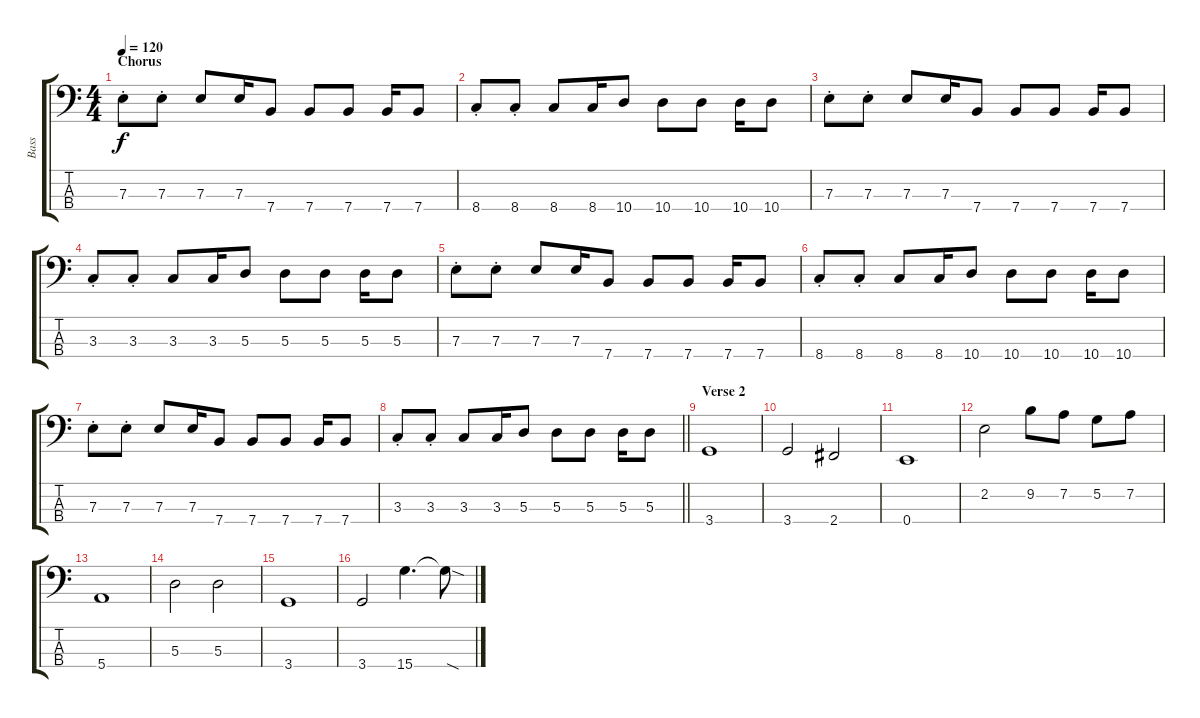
\track ("Bass" "Bass") {instrument electricbassfinger}
\staff {score tabs}
\tuning (G2 D2 A1 E1) {hide}
\ts (4 4)
\section ("" "Chorus")
\tempo 120
\clef f4
\ks c
7.3{st}.8{dy f} 7.3{st}.8 7.3.8 7.3.16 7.4.8 7.4.8 7.4.8 7.4.16 7.4.8 |
8.4{st}.8 8.4{st}.8 8.4.8 8.4.16 10.4.8 10.4.8 10.4.8 10.4.16 10.4.8 |
7.3{st}.8 7.3{st}.8 7.3.8 7.3.16 7.4.8 7.4.8 7.4.8 7.4.16 7.4.8 |
3.3{st}.8 3.3{st}.8 3.3.8 3.3.16 5.3.8 5.3.8 5.3.8 5.3.16 5.3.8 |
7.3{st}.8 7.3{st}.8 7.3.8 7.3.16 7.4.8 7.4.8 7.4.8 7.4.16 7.4.8 |
8.4{st}.8 8.4{st}.8 8.4.8 8.4.16 10.4.8 10.4.8 10.4.8 10.4.16 10.4.8 |
7.3{st}.8 7.3{st}.8 7.3.8 7.3.16 7.4.8 7.4.8 7.4.8 7.4.16 7.4.8 |
\barLineRight lightlight
3.3{st}.8 3.3{st}.8 3.3.8 3.3.16 5.3.8 5.3.8 5.3.8 5.3.16 5.3.8 |
\section ("" "Verse 2")
3.4.1 |
3.4.2 2.4.2 |
0.4.1 |
2.2.2 9.2.8 7.2.8 5.2.8 7.2.8 |
5.4.1 |
5.3.2 5.3.2 |
3.4.1 |
3.4.2 15.4.4{d} 15.4{sod t}.8
